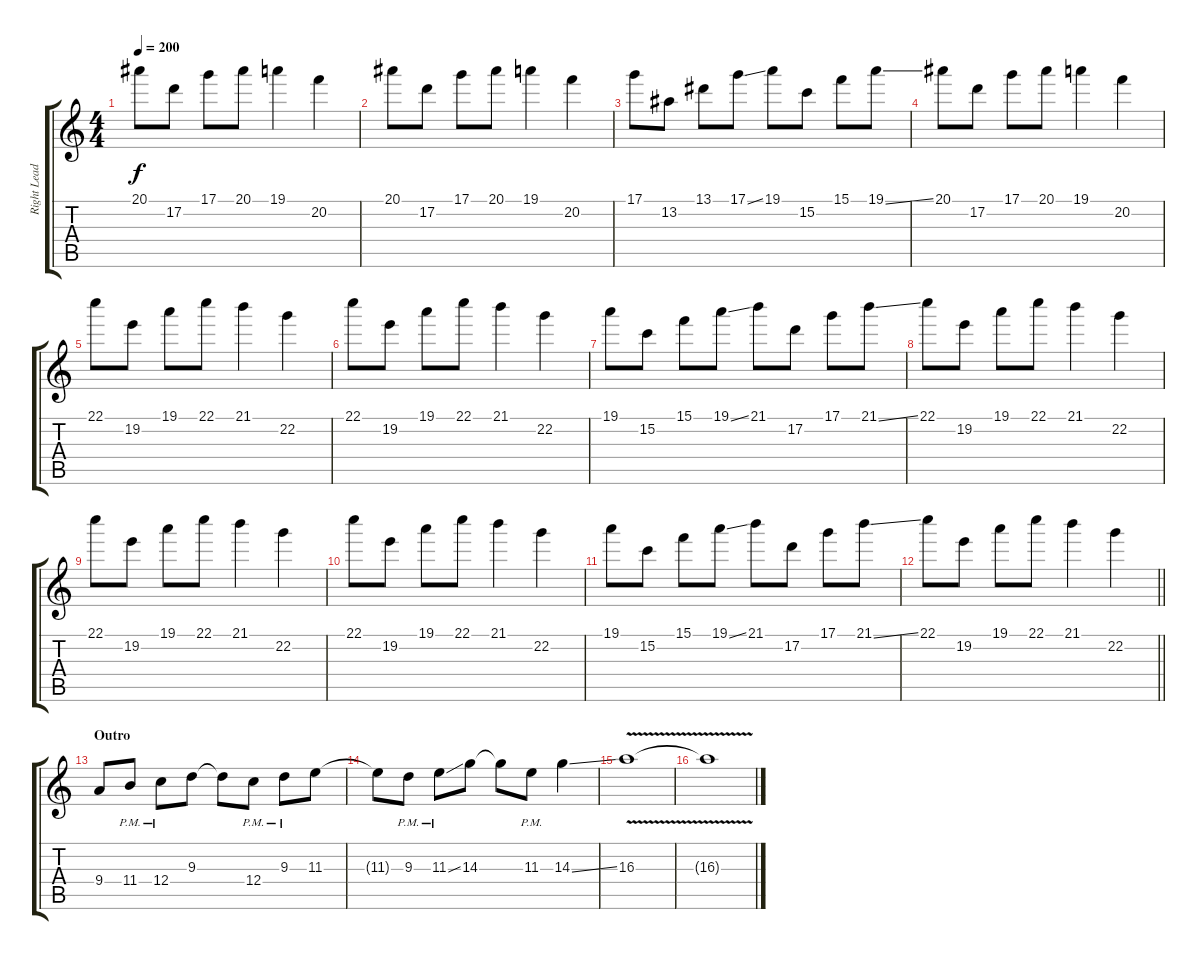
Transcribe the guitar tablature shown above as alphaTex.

\track ("Right Lead Gtr" "Right Lead") {mute instrument distortionguitar}
\staff {score tabs}
\tuning (D4 A3 F3 C3 G2 D2) {hide}
\ts (4 4)
\tempo 200
\clef g2
\ks c
20.1.8{dy f} 17.2.8 17.1.8 20.1.8 19.1.4 20.2.4 |
20.1.8 17.2.8 17.1.8 20.1.8 19.1.4 20.2.4 |
17.1.8 13.2.8 13.1.8 17.1{ss}.8 19.1.8 15.2.8 15.1.8 19.1{ss}.8 |
20.1.8 17.2.8 17.1.8 20.1.8 19.1.4 20.2.4 |
22.1.8 19.2.8 19.1.8 22.1.8 21.1.4 22.2.4 |
22.1.8 19.2.8 19.1.8 22.1.8 21.1.4 22.2.4 |
19.1.8 15.2.8 15.1.8 19.1{ss}.8 21.1.8 17.2.8 17.1.8 21.1{ss}.8 |
22.1.8 19.2.8 19.1.8 22.1.8 21.1.4 22.2.4 |
22.1.8 19.2.8 19.1.8 22.1.8 21.1.4 22.2.4 |
22.1.8 19.2.8 19.1.8 22.1.8 21.1.4 22.2.4 |
19.1.8 15.2.8 15.1.8 19.1{ss}.8 21.1.8 17.2.8 17.1.8 21.1{ss}.8 |
\barLineRight lightlight
22.1.8 19.2.8 19.1.8 22.1.8 21.1.4 22.2.4 |
\section ("" "Outro")
9.4.8 11.4{pm}.8 12.4{pm}.8 9.3.8 9.3{t}.8 12.4{pm}.8 9.3{pm}.8 11.3.8 |
11.3{t}.8 9.3{pm}.8 11.3{ss pm}.8 14.3.8 14.3{t}.8 11.3{pm}.8 14.3{ss}.4 |
16.3{v}.1 |
16.3{t}.1
